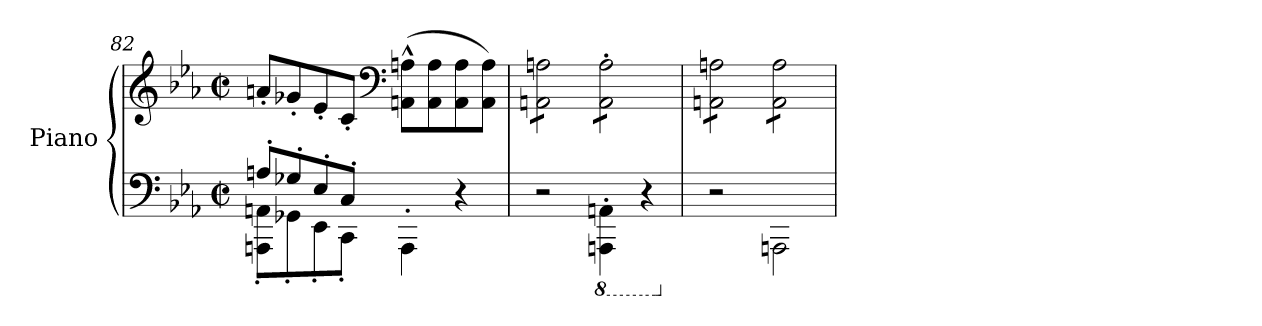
**kern	**kern
*part1	*part1
*staff2	*staff1
*I"Piano	*
*I'Pno	*
*clefF4	*clefG2
*k[b-e-a-]	*k[b-e-a-]
*M4/4	*M4/4
*met(c|)	*met(c|)
=82	=82
*^	*
8An'/L	8AAAn\' 8AAn\'L	8an'L
8G-X'/	8GG-X'\	8g-X'
8E-'/	8EE-'\	8e-'
8C'/J	8CC'\J	8c'J
*	*	*clefF4
2ryy	4AAA'\	(>8AAn\^^ 8A\^^L
.	.	8AA\ 8A\
.	4r	8AA\ 8A\
.	.	8AA\ 8A\J)
*v	*v	*
=83	=83
*	*tremolo
2r	8AAn\ 8An\L
.	8AAn\ 8An\
.	8AAn\ 8An\
.	8AAn\ 8An\J
*8ba	*
4AAAAn\' 4AAAn\'	(>8AA\' 8A\'L
.	(>8AA\' 8A\'
4r	(>8AA\' 8A\'
.	8AA\' 8A\'J
!!LO:LB:g=z
=84	=84
*X8ba	*
2r	8AAn\ 8An\)L
.	8AAn\ 8An\)
.	8AAn\ 8An\)
.	8AAn\ 8An\)J
2AAAn\	8AA\ 8A\L
.	8AA\ 8A\
.	8AA\ 8A\
.	8AA\ 8A\J
*	*Xtremolo
=	=
*-	*-
